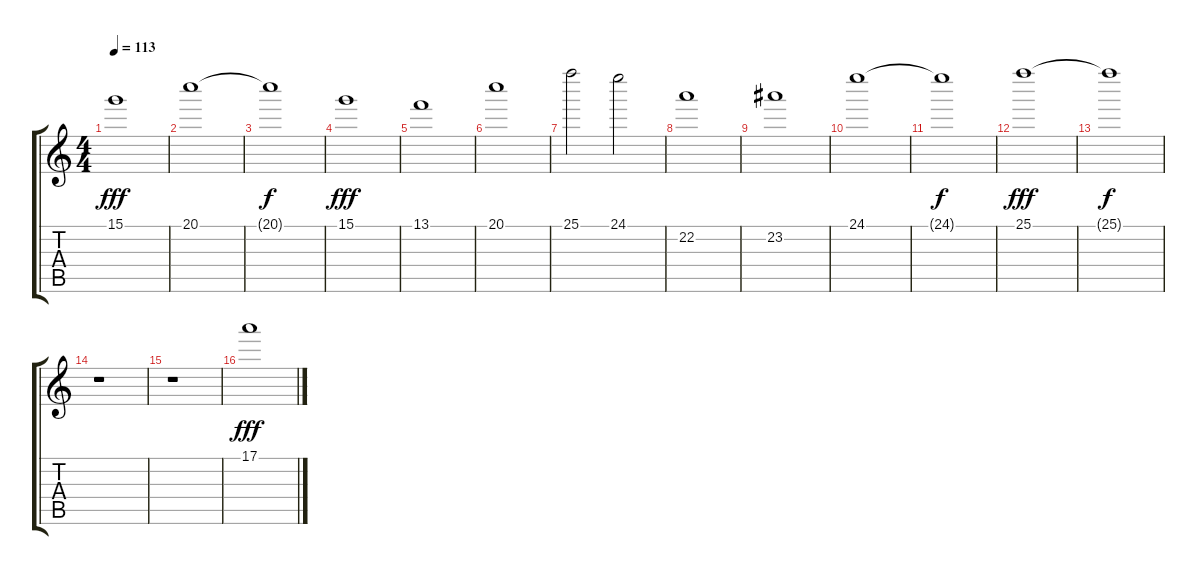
\track "" {instrument electricbassfinger}
\staff {score tabs}
\tuning (E4 B3 G3 D3 A2 E2) {hide}
\ts (4 4)
\tempo 113
\clef g2
\ks c
15.1.1{dy fff} |
20.1.1 |
20.1{t}.1{dy f} |
15.1.1{dy fff} |
13.1.1 |
20.1.1 |
25.1.2 24.1.2 |
22.2.1 |
23.2.1 |
24.1.1 |
24.1{t}.1{dy f} |
25.1.1{dy fff} |
25.1{t}.1{dy f} |
r.1 |
r.1 |
17.1.1{dy fff}
